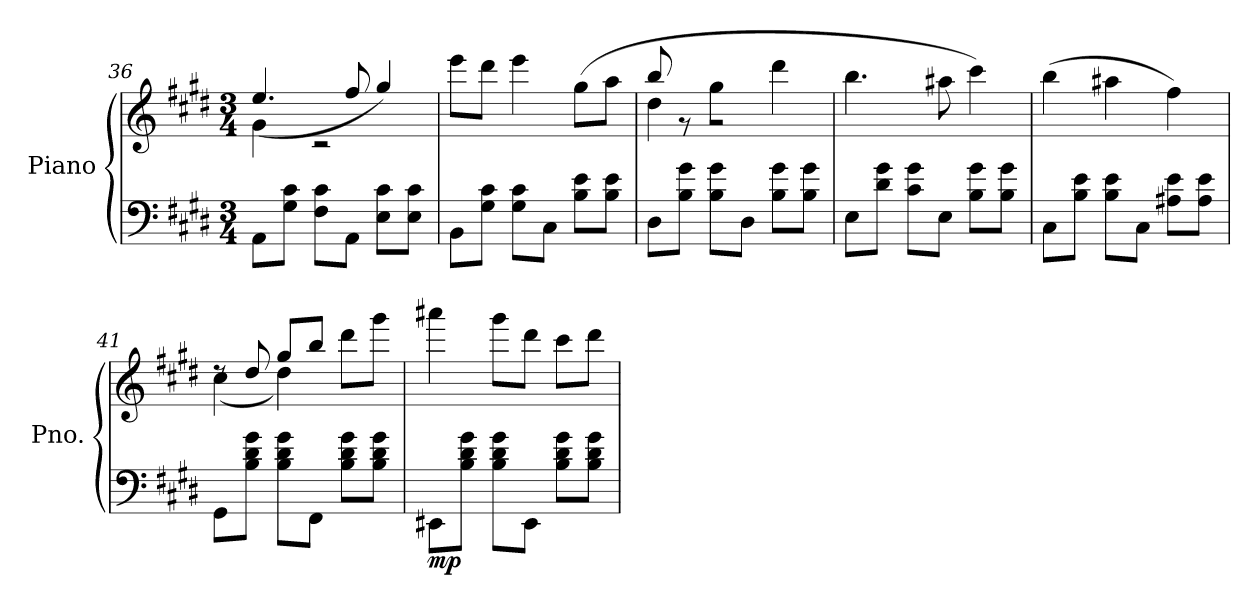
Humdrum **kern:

**kern	**kern	**dynam
*part1	*part1	*part1
*staff2	*staff1	*staff1/2
*I"Piano	*	*
*I'Pno.	*	*
*clefF4	*clefG2	*
*k[f#c#g#d#]	*k[f#c#g#d#]	*
*M3/4	*M3/4	*
=36	=36	=36
*	*^	*
8AA\L	4g#\	(>4.ee/	.
8G#\ 8c#\J	.	.	.
8F#\ 8c#\L	2rc	.	.
8AA\J	.	8ff#/	.
8E\ 8c#\L	.	4gg#/)	.
8E\ 8c#\J	.	.	.
*	*v	*v	*
=37	=37	=37
8BB\L	8eee\L	.
8G#\ 8c#\J	8ddd#\J	.
8G#\ 8c#\L	4eee\	.
8C#\J	.	.
8B\ 8e\L	(>8gg#\L	.
8B\ 8e\J	8aa\J	.
=38	=38	=38
*	*^	*
8D#\L	(<4dd#\	8bb/)	.
8B\ 8g#\J	.	8r	.
8B\ 8g#\L	4gg#\	2r	.
8D#\J	.	.	.
8B\ 8g#\L	4ddd#\	.	.
8B\ 8g#\J	.	.	.
*	*v	*v	*
=39	=39	=39
8E\L	4.bb\	.
8d#\ 8g#\J	.	.
8c#\ 8g#\L	.	.
8E\J	8aa#X\	.
8B\ 8g#\L	4ccc#\)	.
8B\ 8g#\J	.	.
=40	=40	=40
8C#\L	(>4bb\	.
8B\ 8e\J	.	.
8B\ 8e\L	4aa#X\	.
8C#\J	.	.
8A#X\ 8e\L	4ff#\)	.
8A#\ 8e\J	.	.
!!LO:PB:g=z
=41	=41	=41
*	*^	*
8GG#\L	8rdd	(<4cc#\	.
8B\ 8d#\ 8g#\J	8dd#/	.	.
8B\ 8d#\ 8g#\L	8gg#/L	4dd#\)	.
8FF#\J	8bb/J	.	.
8B\ 8d#\ 8g#\L	8ddd#\L	4ryy	.
8B\ 8d#\ 8g#\J	8ggg#\J	.	.
*	*v	*v	*
=42	=42	=42
!	!	!LO:DY:b=2
8EE#X\L	4aaa#X\	mp
8B\ 8d#\ 8g#\J	.	.
8B\ 8d#\ 8g#\L	8ggg#\L	.
8EE#\J	8ddd#\J	.
8B\ 8d#\ 8g#\L	8ccc#\L	.
8B\ 8d#\ 8g#\J	8ddd#\J	.
=	=	=
*-	*-	*-
